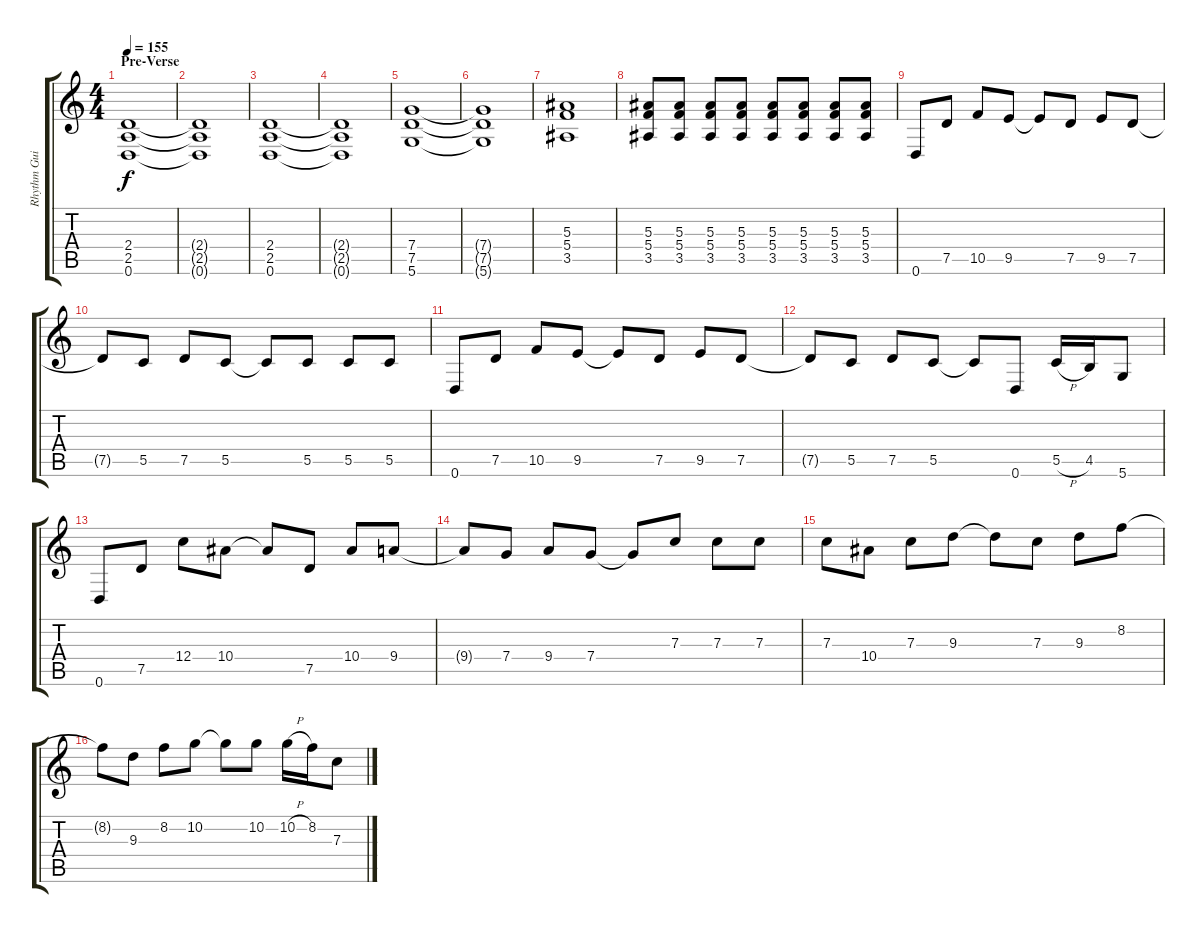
\track ("Rhythm Guitar" "Rhythm Gui") {instrument distortionguitar}
\staff {score tabs}
\tuning (D4 A3 F3 C3 G2 D2) {hide}
\ts (4 4)
\section ("" "Pre-Verse")
\tempo 155
\clef g2
\ks c
(2.4 2.5 0.6).1{dy f} |
(2.4{t} 2.5{t} 0.6{t}).1 |
(2.4 2.5 0.6).1 |
(2.4{t} 2.5{t} 0.6{t}).1 |
(7.4 7.5 5.6).1 |
(7.4{t} 7.5{t} 5.6{t}).1 |
(5.3 5.4 3.5).1 |
(5.3 5.4 3.5).8 (5.3 5.4 3.5).8 (5.3 5.4 3.5).8 (5.3 5.4 3.5).8 (5.3 5.4 3.5).8 (5.3 5.4 3.5).8 (5.3 5.4 3.5).8 (5.3 5.4 3.5).8 |
0.6.8 7.5.8 10.5.8 9.5.8 9.5{t}.8 7.5.8 9.5.8 7.5.8 |
7.5{t}.8 5.5.8 7.5.8 5.5.8 5.5{t}.8 5.5.8 5.5.8 5.5.8 |
0.6.8 7.5.8 10.5.8 9.5.8 9.5{t}.8 7.5.8 9.5.8 7.5.8 |
7.5{t}.8 5.5.8 7.5.8 5.5.8 5.5{t}.8 0.6.8 5.5{h}.16 4.5.16 5.6.8 |
0.6.8 7.5.8 12.4.8 10.4.8 10.4{t}.8 7.5.8 10.4.8 9.4.8 |
9.4{t}.8 7.4.8 9.4.8 7.4.8 7.4{t}.8 7.3.8 7.3.8 7.3.8 |
7.3.8 10.4.8 7.3.8 9.3.8 9.3{t}.8 7.3.8 9.3.8 8.2.8 |
8.2{t}.8 9.3.8 8.2.8 10.2.8 10.2{t}.8 10.2.8 10.2{h}.16 8.2.16 7.3.8
